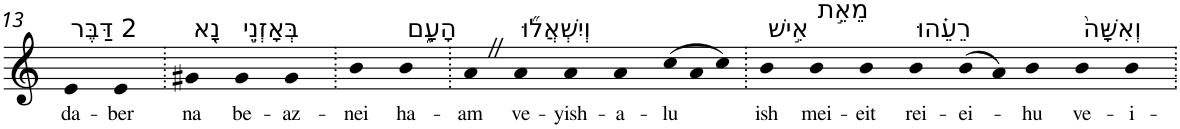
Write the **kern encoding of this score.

**kern	**text
*part1	*part1
*staff1	*staff1
*I"Piano	*
*I'Pno	*
!!LO:PB:g=z
*clefG2	*
*k[]	*
=13	=13
!LO:TX:a:t=2 דַּבֶּר	!
!	!LO:LY:b
4e	da-
!	!LO:LY:b
4e	-ber
=14.	=14.
!LO:TX:a:t=נָ֖א	!
!	!LO:LY:b
4g#X	na
!LO:TX:a:t=בְּאָזְנֵ֣י	!
!	!LO:LY:b
4g#	be-
!	!LO:LY:b
4g#	-az-
=15.	=15.
!	!LO:LY:b
4b	-nei
!LO:TX:a:t=הָעָ֑ם	!
!	!LO:LY:b
4b	ha-
=16.	=16.
!	!LO:LY:b
4aZ	-am
!LO:TX:a:t=וְיִשְׁאֲל֞וּ	!
!	!LO:LY:b
4a	ve-
!	!LO:LY:b
4a	-yish-
!	!LO:LY:b
4a	-a-
!	!LO:LY:b
(>12cc	-lu
12a	.
12cc)	.
=17.	=17.
!LO:TX:a:t=אִ֣ישׁ	!
!	!LO:LY:b
4b	ish
!LO:TX:a:t=מֵאֵ֣ת	!
!	!LO:LY:b
4b	mei-
!	!LO:LY:b
4b	-eit
!LO:TX:a:t=רֵעֵ֗הוּ	!
!	!LO:LY:b
4b	rei-
!	!LO:LY:b
(>8b	-ei-
8a)	.
!	!LO:LY:b
4b	-hu
!LO:TX:a:t=וְאִשָּׁה֙	!
!	!LO:LY:b
4b	ve-
!	!LO:LY:b
4b	-i-
=.	=.
*-	*-
